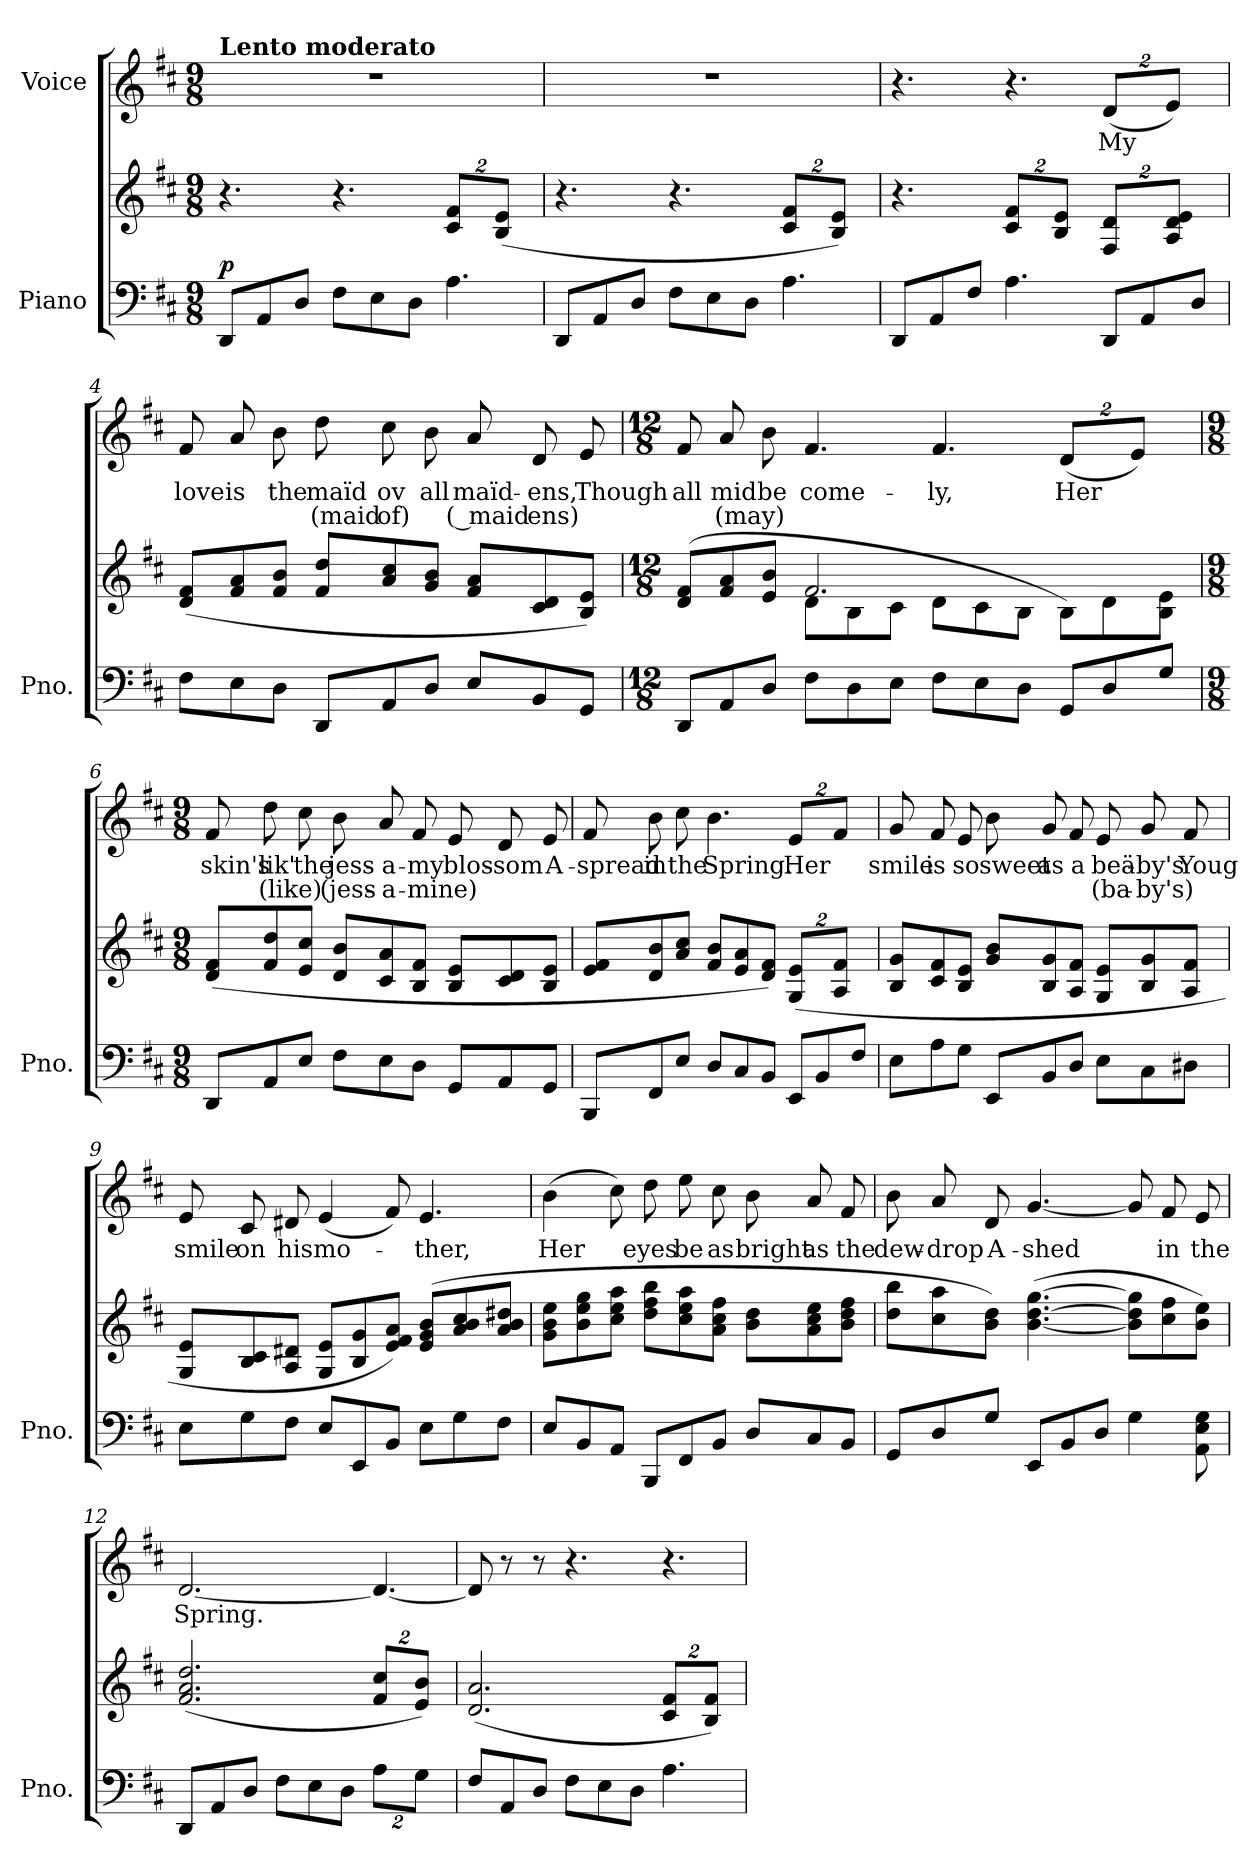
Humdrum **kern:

**kern	**kern	**dynam	**kern	**text	**text
*part2	*part2	*part2	*part1	*part1	*part1
*staff3	*staff2	*staff2/3	*staff1	*staff1	*staff1
*I"Piano	*	*	*I"Voice	*	*
*I'Pno.	*	*	*	*	*
*clefF4	*clefG2	*	*clefG2	*	*
*k[f#c#]	*k[f#c#]	*	*k[f#c#]	*	*
*M9/8	*M9/8	*	*M9/8	*	*
*MM81	*MM81	*	*MM81	*	*
=1	=1	=1	=1	=1	=1
!	!	!	!LO:TX:a:B:t=Lento moderato	!	!
!	!	!LO:DY:a=2	!	!	!
(>8DD/L	4.r	p	8%9r	.	.
8AA/	.	.	.	.	.
8D/J	.	.	.	.	.
8F#\L	4.r	.	.	.	.
8E\	.	.	.	.	.
8D\J	.	.	.	.	.
4.A\	16%3c#/ 16%3f#/L	.	.	.	.
.	(16%3B/ 16%3e/J	.	.	.	.
=2	=2	=2	=2	=2	=2
8DD/L	4.r	.	8%9r	.	.
8AA/	.	.	.	.	.
8D/J	.	.	.	.	.
8F#\L	4.r	.	.	.	.
8E\	.	.	.	.	.
8D\J	.	.	.	.	.
4.A\	16%3c#/ 16%3f#/L	.	.	.	.
.	16%3B/ 16%3e/J)	.	.	.	.
=3	=3	=3	=3	=3	=3
8DD/L	4.r	.	4.r	.	.
8AA/	.	.	.	.	.
8F#/J	.	.	.	.	.
4.A\	16%3c#/ 16%3f#/L	.	4.r	.	.
.	16%3B/ 16%3e/J	.	.	.	.
!	!	!	!	!LO:LY:b	!
8DD/L	16%3F#/ 16%3d/L	.	(<16%3d/L	My	.
8AA/	.	.	.	.	.
.	16%3A/ 16%3d/ 16%3e/J	.	16%3e/J)	.	.
8D/J	.	.	.	.	.
!!LO:LB:g=z
=4	=4	=4	=4	=4	=4
!	!	!	!	!LO:LY:b	!
8F#\L	(>8d/ 8f#/L	.	8f#/	love	.
!	!	!	!	!LO:LY:b	!
8E\	8f#/ 8a/	.	8a/	is	.
!	!	!	!	!LO:LY:b	!
8D\J	8f#/ 8b/J	.	8b\	the	.
!	!	!	!	!LO:LY:b	!LO:LY:b
8DD/L	8f#/ 8dd/L	.	8dd\	maïd	(maid
!	!	!	!	!LO:LY:b	!LO:LY:b
8AA/	8a/ 8cc#/	.	8cc#\	ov	of)
!	!	!	!	!LO:LY:b	!
8D/J	8g/ 8b/J	.	8b\	all	.
!	!	!	!	!LO:LY:b	!LO:LY:b
8E/L	8f#/ 8a/L	.	8a/	maïd-	( maid
!	!	!	!	!LO:LY:b	!LO:LY:b
8BB/	8c#/ 8d/	.	8d/	-ens,	-ens)
!	!	!	!	!LO:LY:b	!
8GG/J	8B/ 8e/J)	.	8e/	Though	.
=5	=5	=5	=5	=5	=5
*M12/8	*M12/8	*	*M12/8	*	*
*	*	*	*MM81	*	*
*	*^	*	*	*	*
!	!	!	!	!	!LO:LY:b	!
8DD/L	(>8d/ 8f#/L	4.ryy	.	8f#/	all	.
!	!	!	!	!	!LO:LY:b	!LO:LY:b
8AA/	8f#/ 8a/	.	.	8a/	mid	(may)
!	!	!	!	!	!LO:LY:b	!
8D/J	8e/ 8b/J	.	.	8b\	be	.
!	!	!	!	!	!LO:LY:b	!
8F#\L	8d\L	2.f#/	.	4.f#/	come-	.
8D\	8B\	.	.	.	.	.
8E\J	8c#\J	.	.	.	.	.
!	!	!	!	!	!LO:LY:b	!
8F#\L	8d\L	.	.	4.f#/	-ly,	.
8E\	8c#\	.	.	.	.	.
8D\J	8B\J	.	.	.	.	.
*	*	*	*	*Xbrackettup	*	*
!	!	!	!	!	!LO:LY:b	!
8GG/L	8B\L)	4.ryy	.	(<16%3d/L	Her	.
8D/	8d\	.	.	.	.	.
.	.	.	.	16%3e/J)	.	.
8G/J	8B\ 8e\J	.	.	.	.	.
*	*v	*v	*	*	*	*
!!LO:LB:g=z
=6	=6	=6	=6	=6	=6
*M9/8	*M9/8	*	*M9/8	*	*
!	!	!	!	!LO:LY:b	!
8DD/L	(>8d/ 8f#/L	.	8f#/	skin's	.
!	!	!	!	!LO:LY:b	!LO:LY:b
8AA/	8f#/ 8dd/	.	8dd\	lik'	(like)
!	!	!	!	!LO:LY:b	!
8E/J	8e/ 8cc#/J	.	8cc#\	the	.
!	!	!	!	!LO:LY:b	!LO:LY:b
8F#\L	8d/ 8b/L	.	8b\	jess-	(jess-
!	!	!	!	!LO:LY:b	!LO:LY:b
8E\	8c#/ 8a/	.	8a/	-a-	-a-
!	!	!	!	!LO:LY:b	!LO:LY:b
8D\J	8B/ 8f#/J	.	8f#/	-my	-mine)
!	!	!	!	!LO:LY:b	!
8GG/L	8B/ 8e/L	.	8e/	blos-	.
!	!	!	!	!LO:LY:b	!
8AA/	8c#/ 8d/	.	8d/	-som	.
!	!	!	!	!LO:LY:b	!
8GG/J	8B/ 8e/J	.	8e/	A-	.
=7	=7	=7	=7	=7	=7
!	!	!	!	!LO:LY:b	!
8BBB/L	8e/ 8f#/L	.	8f#/	-spread	.
!	!	!	!	!LO:LY:b	!
8FF#/	8d/ 8b/	.	8b\	in	.
!	!	!	!	!LO:LY:b	!
8E/J	8a/ 8cc#/J	.	8cc#\	the	.
!	!	!	!	!LO:LY:b	!
8D/L	8f#/ 8b/L	.	4.b\	Spring.	.
8C#/	8e/ 8a/	.	.	.	.
8BB/J	8d/ 8f#/J)	.	.	.	.
*	*	*	*brackettup	*	*
!	!	!	!	!LO:LY:b	!
8EE/L	(>16%3G/ 16%3e/L	.	16%3e/L	Her	.
8BB/	.	.	.	.	.
.	16%3A/ 16%3f#/J	.	16%3f#/J	.	.
8F#/J	.	.	.	.	.
!!LO:PB:g=z
=8	=8	=8	=8	=8	=8
!	!	!	!	!LO:LY:b	!
8E\L	8B/ 8g/L	.	8g/	smile	.
!	!	!	!	!LO:LY:b	!
8A\	8c#/ 8f#/	.	8f#/	is	.
!	!	!	!	!LO:LY:b	!
8G\J	8B/ 8e/J	.	8e/	so	.
!	!	!	!	!LO:LY:b	!
8EE/L	8g/ 8b/L	.	8b\	sweet	.
!	!	!	!	!LO:LY:b	!
8BB/	8B/ 8g/	.	8g/	as	.
!	!	!	!	!LO:LY:b	!
8D/J	8A/ 8f#/J	.	8f#/	a	.
!	!	!	!	!LO:LY:b	!LO:LY:b
8E\L	8G/ 8e/L	.	8e/	beä-	(ba-
!	!	!	!	!LO:LY:b	!LO:LY:b
8C#\	8B/ 8g/	.	8g/	-by's	-by's)
!	!	!	!	!LO:LY:b	!
8D#X\J	8A/ 8f#/J	.	8f#/	Youg	.
=9	=9	=9	=9	=9	=9
!	!	!	!	!LO:LY:b	!
8E\L	8G/ 8e/L	.	8e/	smile	.
!	!	!	!	!LO:LY:b	!
8G\	8B/ 8c#/	.	8c#/	on	.
!	!	!	!	!LO:LY:b	!
8F#\J	8A/ 8d#X/J	.	8d#X/	his	.
!	!	!	!	!LO:LY:b	!
8E/L	8G/ 8e/L	.	(<4e/	mo-	.
8EE/	8B/ 8g/	.	.	.	.
8BB/J	8e/ 8f#/ 8a/J)	.	8f#/)	.	.
!	!	!	!	!LO:LY:b	!
8E\L	(>8e/ 8g/ 8b/L	.	4.e/	-ther,	.
8G\	8a/ 8b/ 8cc#/	.	.	.	.
8F#\J	8a/ 8b/ 8dd#X/J	.	.	.	.
!!LO:LB:g=z
=10	=10	=10	=10	=10	=10
!	!	!	!	!LO:LY:b	!
8E/L	8g\ 8b\ 8ee\L	.	(>4b\	Her	.
8BB/	8b\ 8ee\ 8gg\	.	.	.	.
8AA/J	8cc#\ 8ee\ 8aa\J	.	8cc#\)	.	.
!	!	!	!	!LO:LY:b	!
8BBB/L	8dd\ 8ff#\ 8bb\L	.	8dd\	eyes	.
!	!	!	!	!LO:LY:b	!
8FF#/	8cc#\ 8ee\ 8aa\	.	8ee\	be	.
!	!	!	!	!LO:LY:b	!
8BB/J	8a\ 8cc#\ 8ff#\J	.	8cc#\	as	.
!	!	!	!	!LO:LY:b	!
8D/L	8b\ 8dd\L	.	8b\	bright	.
!	!	!	!	!LO:LY:b	!
8C#/	8a\ 8cc#\ 8ee\	.	8a/	as	.
!	!	!	!	!LO:LY:b	!
8BB/J	8b\ 8dd\ 8ff#\J	.	8f#/	the	.
=11	=11	=11	=11	=11	=11
!	!	!	!	!LO:LY:b	!
8GG/L	8dd\ 8bb\L	.	8b\	dew-	.
!	!	!	!	!LO:LY:b	!
8D/	8cc#\ 8aa\	.	8a/	-drop	.
!	!	!	!	!LO:LY:b	!
8G/J	8b\ 8dd\J)	.	8d/	A-	.
!	!	!	!	!LO:LY:b	!
8EE/L	(>[4.b\ [4.dd\ [4.gg\	.	[4.g/	-shed	.
8BB/	.	.	.	.	.
8D/J	.	.	.	.	.
4G\	8b\] 8dd\] 8gg\]L	.	8g/]	.	.
!	!	!	!	!LO:LY:b	!
.	8cc#\ 8ff#\	.	8f#/	in	.
!	!	!	!	!LO:LY:b	!
8AA\ 8E\ 8G\	8b\ 8ee\J)	.	8e/	the	.
!!LO:LB:g=z
=12	=12	=12	=12	=12	=12
!	!	!	!	!LO:LY:b	!
8DD/L	(<2.f#/ 2.a/ 2.dd/	.	[2.d/	Spring.	.
8AA/	.	.	.	.	.
8D/J	.	.	.	.	.
8F#\L	.	.	.	.	.
8E\	.	.	.	.	.
8D\J	.	.	.	.	.
16%3A\L	16%3f#/ 16%3cc#/L	.	4.d/_	.	.
16%3G\J	16%3e/ 16%3b/J)	.	.	.	.
=13	=13	=13	=13	=13	=13
8F#/L	(<2.d/ 2.a/	.	8d/]	.	.
8AA/	.	.	8r	.	.
8D/J	.	.	8r	.	.
8F#\L	.	.	4.r	.	.
8E\	.	.	.	.	.
8D\J	.	.	.	.	.
4.A\	16%3c#/ 16%3f#/L	.	4.r	.	.
.	16%3B/ 16%3f#/J)	.	.	.	.
=	=	=	=	=	=
*-	*-	*-	*-	*-	*-
